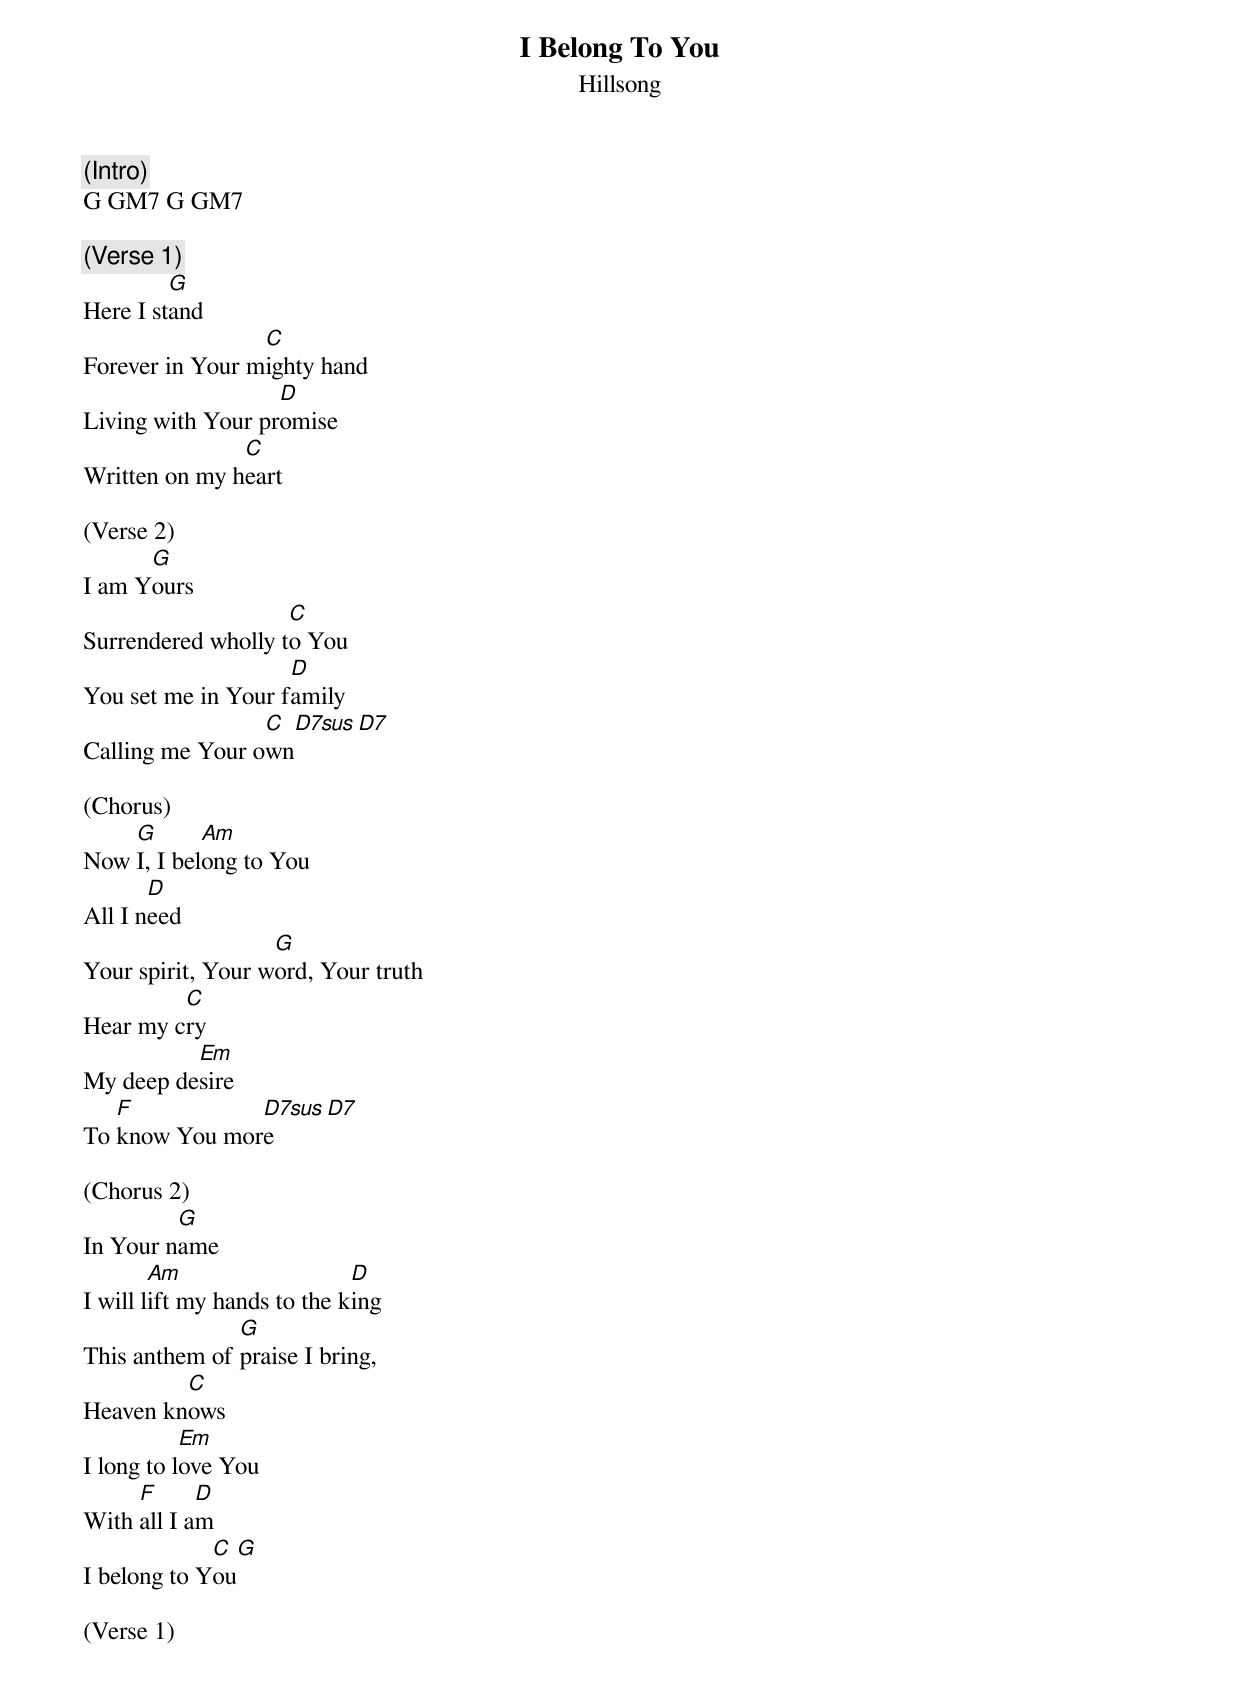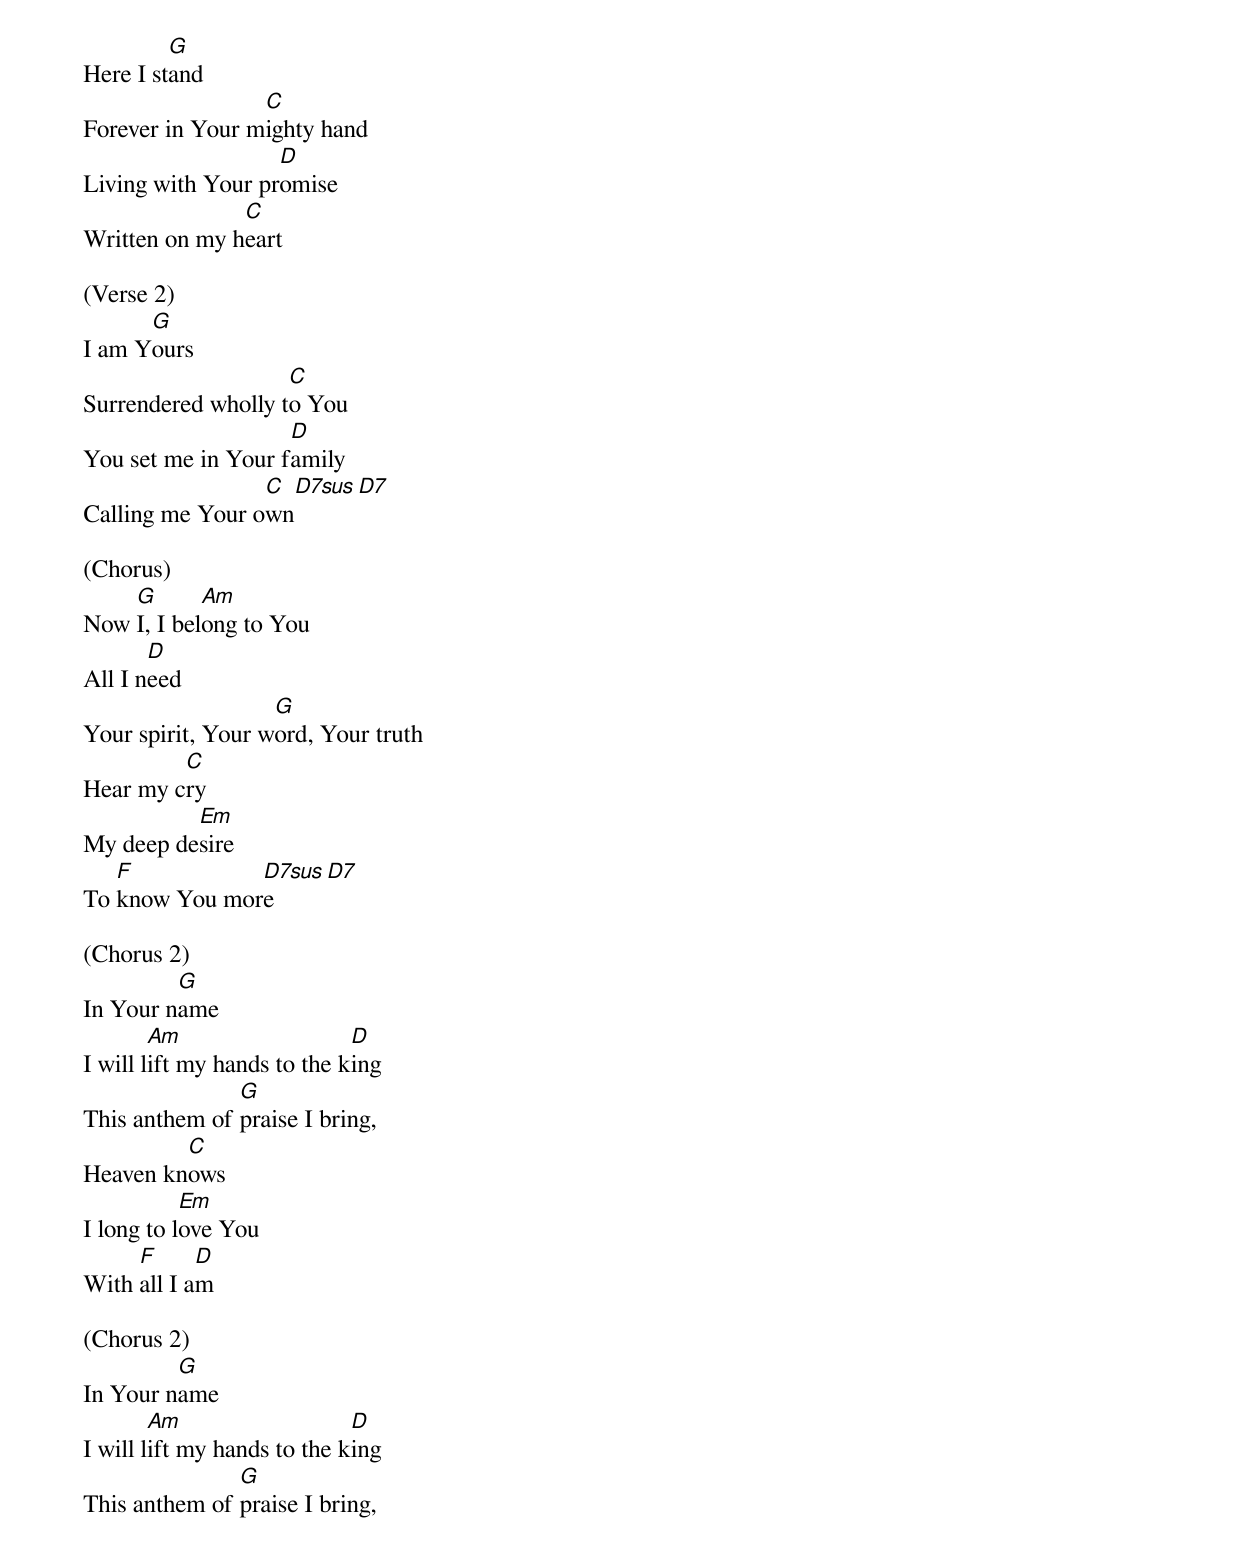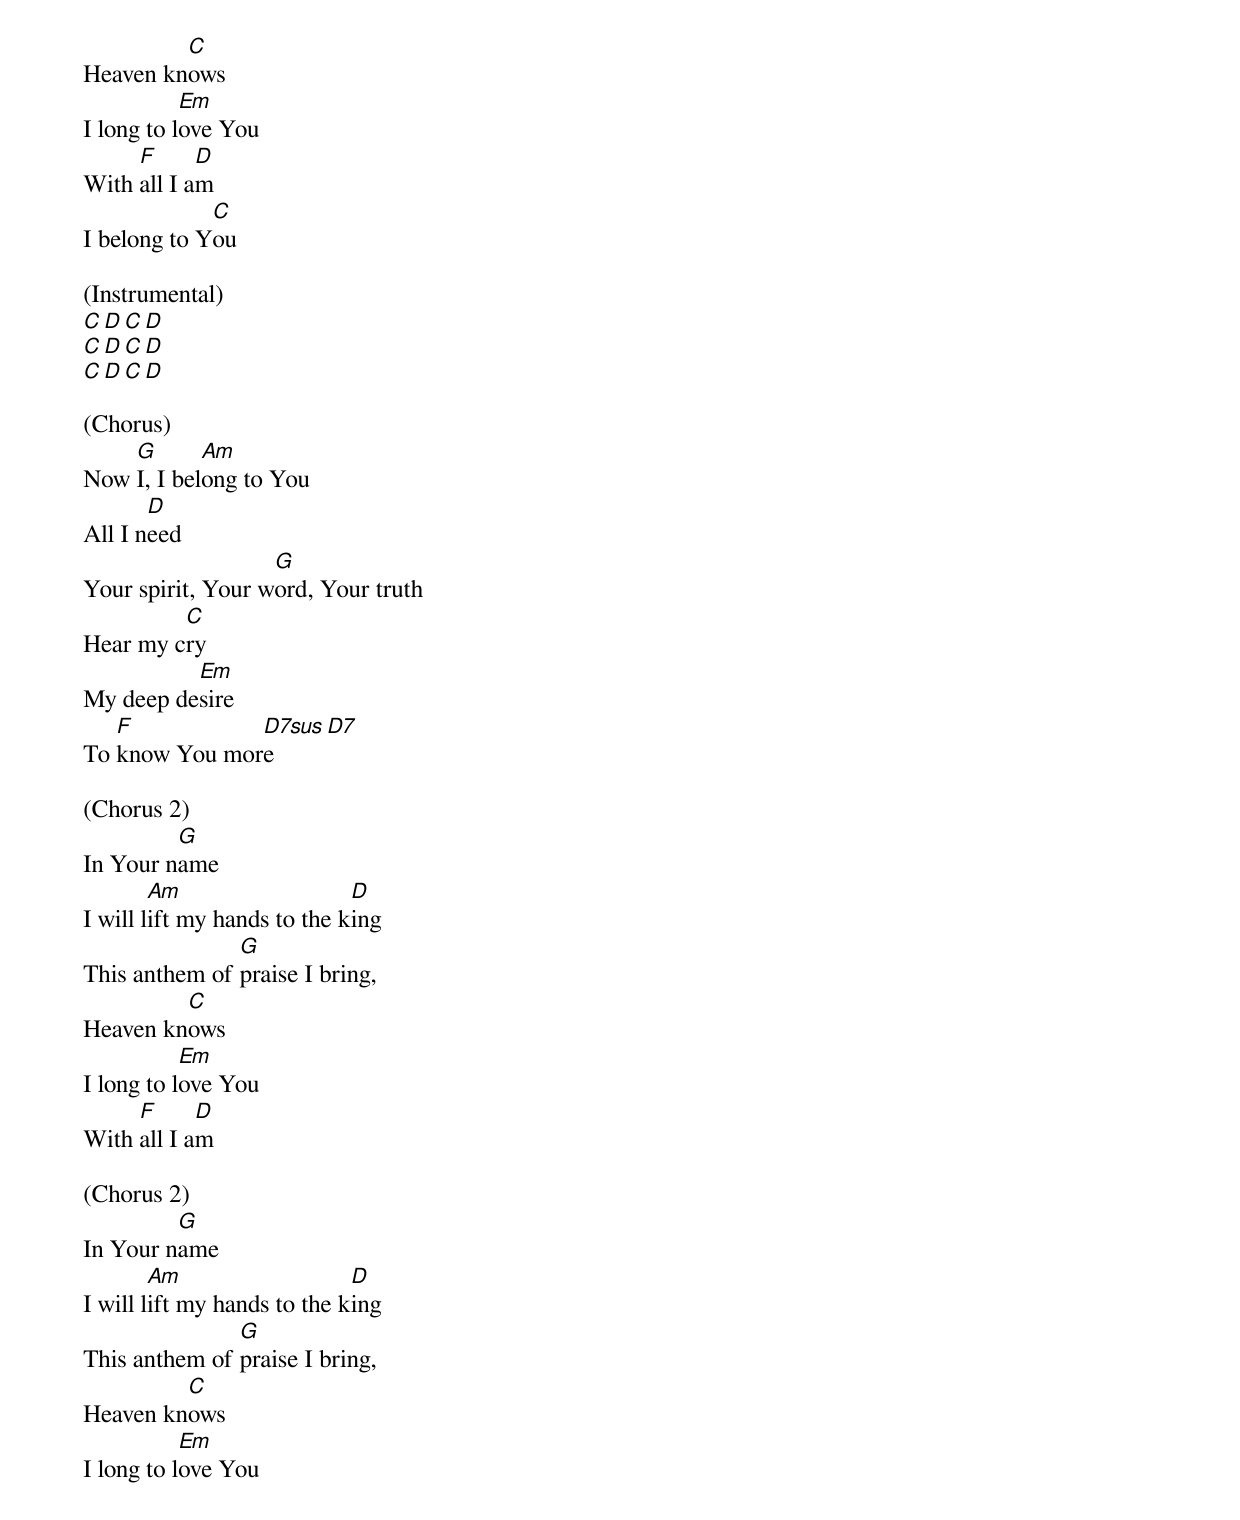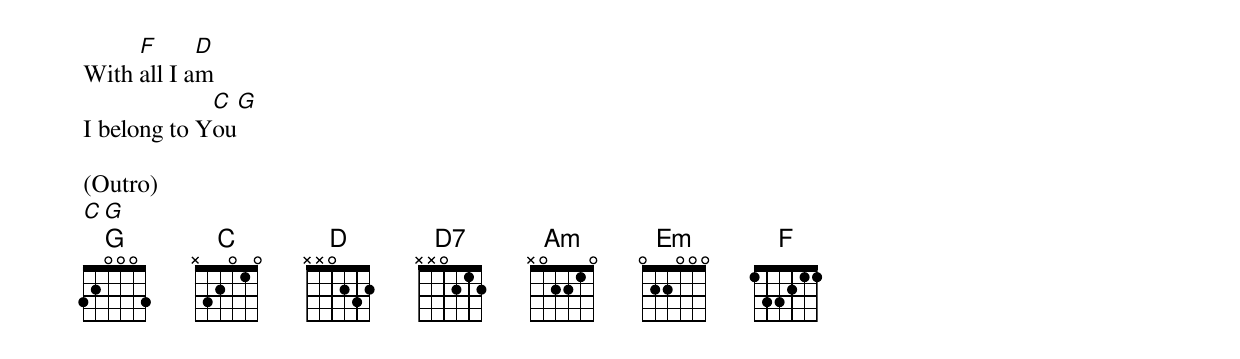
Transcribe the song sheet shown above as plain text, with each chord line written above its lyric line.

I Belong To You
Hillsong

(Intro)
G GM7 G GM7

(Verse 1)
         G
Here I stand
                 C
Forever in Your mighty hand
                   D
Living with Your promise
               C
Written on my heart

(Verse 2)
      G
I am Yours
                    C
Surrendered wholly to You
                    D
You set me in Your family
                 C    D7sus D7
Calling me Your own

(Chorus)
    G       Am
Now I, I belong to You
       D
All I need
                   G
Your spirit, Your word, Your truth
         C
Hear my cry
          Em
My deep desire
   F           D7sus D7
To know You more

(Chorus 2)
         G
In Your name
        Am                   D
I will lift my hands to the king
               G
This anthem of praise I bring,
         C
Heaven knows
           Em
I long to love You
     F      D
With all I am
             C     G
I belong to You

(Verse 1)
         G
Here I stand
                 C
Forever in Your mighty hand
                   D
Living with Your promise
               C
Written on my heart

(Verse 2)
      G
I am Yours
                    C
Surrendered wholly to You
                    D
You set me in Your family
                 C    D7sus D7
Calling me Your own

(Chorus)
    G       Am
Now I, I belong to You
       D
All I need
                   G
Your spirit, Your word, Your truth
         C
Hear my cry
          Em
My deep desire
   F           D7sus D7
To know You more

(Chorus 2)
         G
In Your name
        Am                   D
I will lift my hands to the king
               G
This anthem of praise I bring,
         C
Heaven knows
           Em
I long to love You
     F      D
With all I am

(Chorus 2)
         G
In Your name
        Am                   D
I will lift my hands to the king
               G
This anthem of praise I bring,
         C
Heaven knows
           Em
I long to love You
     F      D
With all I am
             C
I belong to You

(Instrumental)
C D  C D
C D  C D
C D  C D

(Chorus)
    G       Am
Now I, I belong to You
       D
All I need
                   G
Your spirit, Your word, Your truth
         C
Hear my cry
          Em
My deep desire
   F           D7sus D7
To know You more

(Chorus 2)
         G
In Your name
        Am                   D
I will lift my hands to the king
               G
This anthem of praise I bring,
         C
Heaven knows
           Em
I long to love You
     F      D
With all I am

(Chorus 2)
         G
In Your name
        Am                   D
I will lift my hands to the king
               G
This anthem of praise I bring,
         C
Heaven knows
           Em
I long to love You
     F      D
With all I am
             C     G
I belong to You

(Outro)
C   G
